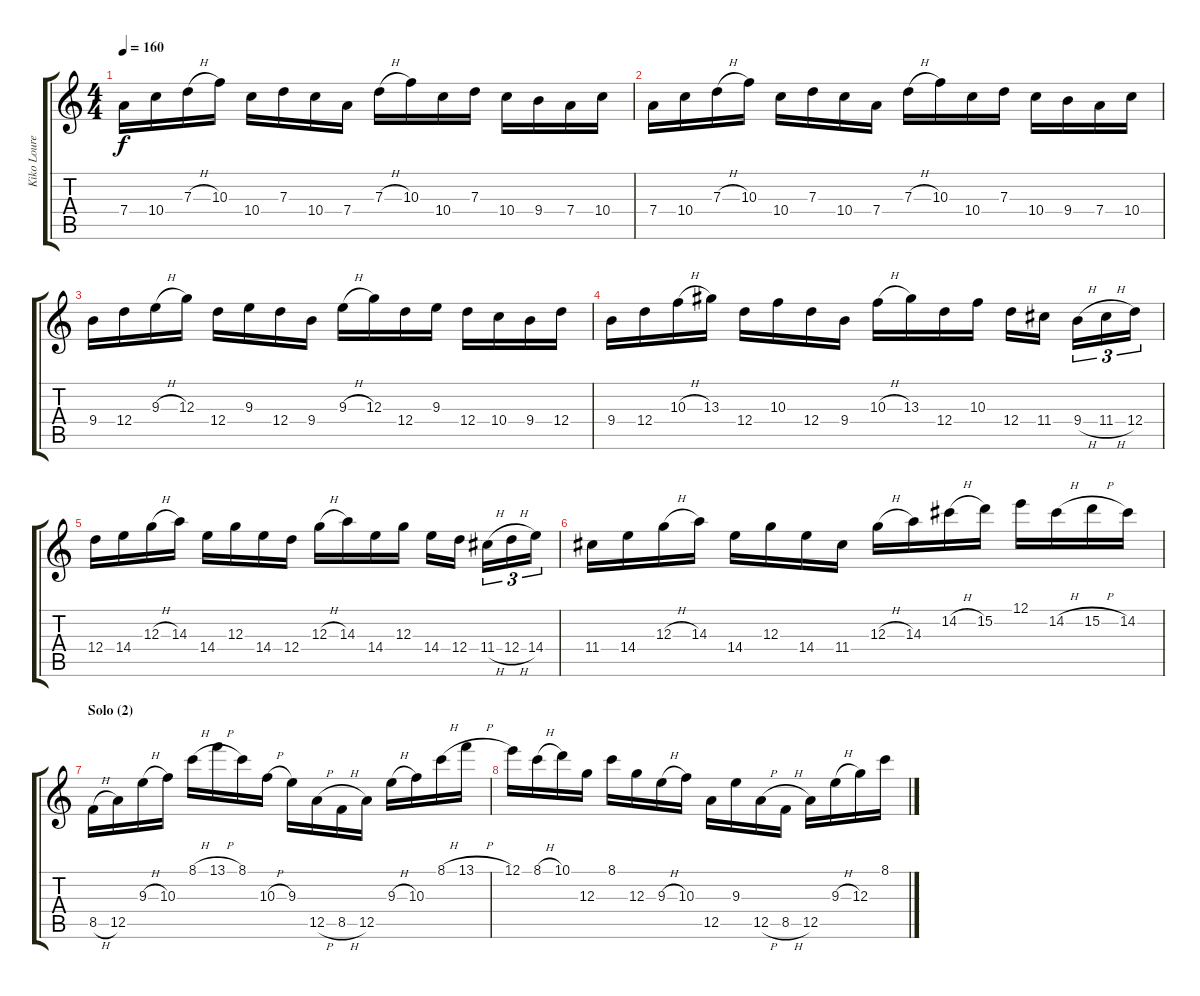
\track ("Kiko Loureiro" "Kiko Loure") {instrument distortionguitar}
\staff {score tabs}
\tuning (E4 B3 G3 D3 A2 E2) {hide}
\ts (4 4)
\tempo 160
\clef g2
\ks c
7.4.16{dy f} 10.4.16 7.3{h}.16 10.3.16 10.4.16 7.3.16 10.4.16 7.4.16 7.3{h}.16 10.3.16 10.4.16 7.3.16 10.4.16 9.4.16 7.4.16 10.4.16 |
7.4.16 10.4.16 7.3{h}.16 10.3.16 10.4.16 7.3.16 10.4.16 7.4.16 7.3{h}.16 10.3.16 10.4.16 7.3.16 10.4.16 9.4.16 7.4.16 10.4.16 |
9.4.16 12.4.16 9.3{h}.16 12.3.16 12.4.16 9.3.16 12.4.16 9.4.16 9.3{h}.16 12.3.16 12.4.16 9.3.16 12.4.16 10.4.16 9.4.16 12.4.16 |
9.4.16 12.4.16 10.3{h}.16 13.3.16 12.4.16 10.3.16 12.4.16 9.4.16 10.3{h}.16 13.3.16 12.4.16 10.3.16 12.4.16 11.4.16 9.4{h}.16{tu (3 2)} 11.4{h}.16{tu (3 2)} 12.4.16{tu (3 2)} |
12.4.16 14.4.16 12.3{h}.16 14.3.16 14.4.16 12.3.16 14.4.16 12.4.16 12.3{h}.16 14.3.16 14.4.16 12.3.16 14.4.16 12.4.16 11.4{h}.16{tu (3 2)} 12.4{h}.16{tu (3 2)} 14.4.16{tu (3 2)} |
11.4.16 14.4.16 12.3{h}.16 14.3.16 14.4.16 12.3.16 14.4.16 11.4.16 12.3{h}.16 14.3.16 14.2{h}.16 15.2.16 12.1.16 14.2{h}.16 15.2{h}.16 14.2.16 |
\section ("" "Solo (2)")
8.5{h}.16{balance 8} 12.5.16 9.3{h}.16 10.3.16 8.1{h}.16 13.1{h}.16 8.1.16 10.3{h}.16 9.3.16 12.5{h}.16 8.5{h}.16 12.5.16 9.3{h}.16 10.3.16 8.1{h}.16 13.1{h}.16 |
12.1.16 8.1{h}.16 10.1.16 12.3.16 8.1.16 12.3.16 9.3{h}.16 10.3.16 12.5.16 9.3.16 12.5{h}.16 8.5{h}.16 12.5.16 9.3{h}.16 12.3.16 8.1.16
